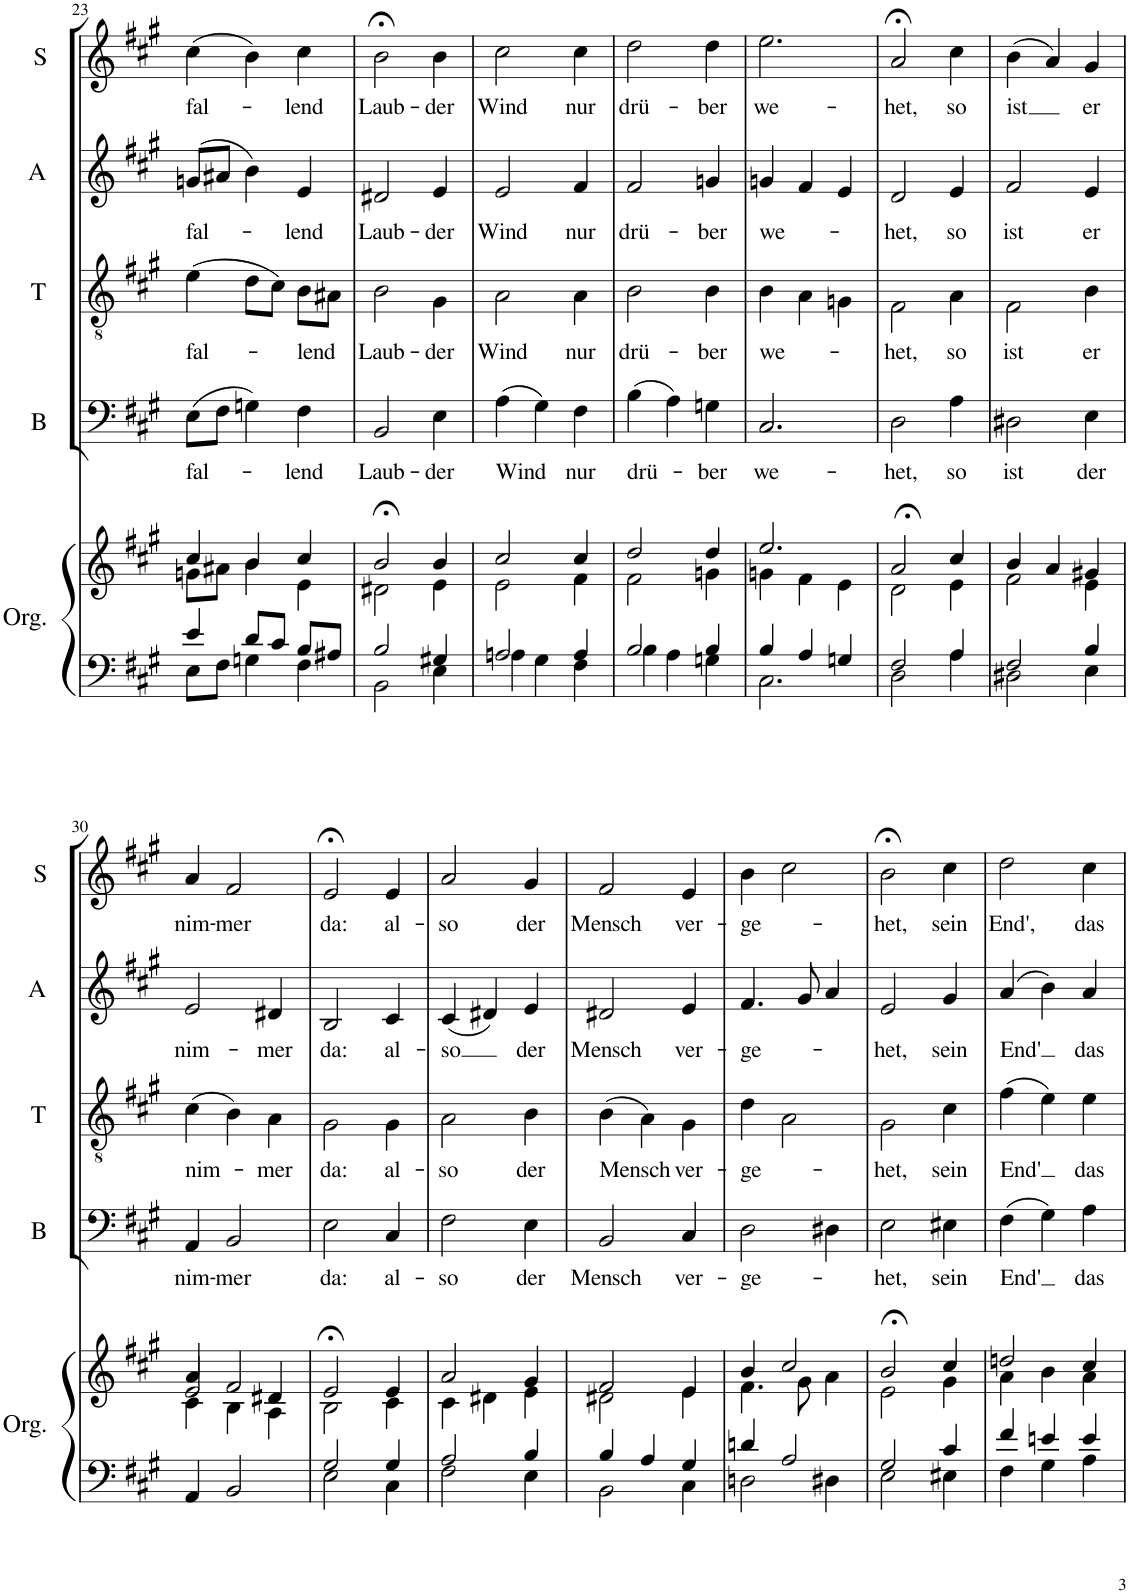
**kern	**kern	**kern	**text	**kern	**text	**kern	**text	**kern	**text
*part5	*part5	*part4	*part4	*part3	*part3	*part2	*part2	*part1	*part1
*staff6	*staff5	*staff4	*staff4	*staff3	*staff3	*staff2	*staff2	*staff1	*staff1
*I"Orgue	*	*I"B	*	*I"T	*	*I"A	*	*I"S	*
*I'Org.	*	*I'B	*	*I'T	*	*I'A	*	*I'S	*
!!LO:PB:g=z
*clefF4	*clefG2	*clefF4	*	*clefGv2	*	*clefG2	*	*clefG2	*
*k[f#c#g#]	*k[f#c#g#]	*k[f#c#g#]	*	*k[f#c#g#]	*	*k[f#c#g#]	*	*k[f#c#g#]	*
*M3/4	*M3/4	*M3/4	*	*M3/4	*	*M3/4	*	*M3/4	*
=23	=23	=23	=23	=23	=23	=23	=23	=23	=23
*^	*^	*	*	*	*	*	*	*	*
!	!	!	!	!	!LO:LY:b	!	!LO:LY:b	!	!LO:LY:b	!	!LO:LY:b
4e/	8E\L	4cc#/	8gn\L	(8E\L	fal-	(4e\	fal-	(8gn/L	fal-	(4cc#\	fal-
.	8F#\J	.	8a#X\J	8F#\J	.	.	.	8a#X/J	.	.	.
8d/L	4Gn\	4b/	4b\	4Gn\)	.	8d\L	.	4b\)	.	4b\)	.
8c#/J	.	.	.	.	.	8c#\J)	.	.	.	.	.
!	!	!	!	!	!LO:LY:b	!	!LO:LY:b	!	!LO:LY:b	!	!LO:LY:b
8B/L	4F#\	4cc#/	4e\	4F#\	-lend	8B\L	-lend	4e/	-lend	4cc#\	-lend
8A#X/J	.	.	.	.	.	8A#X\J	.	.	.	.	.
=24	=24	=24	=24	=24	=24	=24	=24	=24	=24	=24	=24
!	!	!	!	!	!LO:LY:b	!	!LO:LY:b	!	!LO:LY:b	!	!LO:LY:b
2B/	2BB\	2b;</	2d#X\	2BB/	Laub-	2B\	Laub-	2d#X/	Laub-	2b;<\	Laub-
!	!	!	!	!	!LO:LY:b	!	!LO:LY:b	!	!LO:LY:b	!	!LO:LY:b
4G#X/	4E\	4b/	4e\	4E\	-der	4G#\	-der	4e/	-der	4b\	-der
=25	=25	=25	=25	=25	=25	=25	=25	=25	=25	=25	=25
!	!	!	!	!	!LO:LY:b	!	!LO:LY:b	!	!LO:LY:b	!	!LO:LY:b
2An/	4A\	2cc#/	2e\	(4A\	Wind	2A\	Wind	2e/	Wind	2cc#\	Wind
.	4G#\	.	.	4G#\)	.	.	.	.	.	.	.
!	!	!	!	!	!LO:LY:b	!	!LO:LY:b	!	!LO:LY:b	!	!LO:LY:b
4A/	4F#\	4cc#/	4f#\	4F#\	nur	4A\	nur	4f#/	nur	4cc#\	nur
=26	=26	=26	=26	=26	=26	=26	=26	=26	=26	=26	=26
!	!	!	!	!	!LO:LY:b	!	!LO:LY:b	!	!LO:LY:b	!	!LO:LY:b
2B/	4B\	2dd/	2f#\	(4B\	drü-	2B\	drü-	2f#/	drü-	2dd\	drü-
.	4A\	.	.	4A\)	.	.	.	.	.	.	.
!	!	!	!	!	!LO:LY:b	!	!LO:LY:b	!	!LO:LY:b	!	!LO:LY:b
4B/	4Gn\	4dd/	4gn\	4Gn\	-ber	4B\	-ber	4gn/	-ber	4dd\	-ber
=27	=27	=27	=27	=27	=27	=27	=27	=27	=27	=27	=27
!	!	!	!	!	!LO:LY:b	!	!LO:LY:b	!	!LO:LY:b	!	!LO:LY:b
4B/	2.C#\	2.ee/	4gn\	2.C#/	we-	4B\	we-	4gn/	we-	2.ee\	we-
4A/	.	.	4f#\	.	.	4A\	.	4f#/	.	.	.
4Gn/	.	.	4e\	.	.	4Gn\	.	4e/	.	.	.
=28	=28	=28	=28	=28	=28	=28	=28	=28	=28	=28	=28
!	!	!	!	!	!LO:LY:b	!	!LO:LY:b	!	!LO:LY:b	!	!LO:LY:b
2F#/	2D\	2a;</	2d\	2D\	-het,	2F#\	-het,	2d/	-het,	2a;</	-het,
!	!	!	!	!	!LO:LY:b	!	!LO:LY:b	!	!LO:LY:b	!	!LO:LY:b
4A/	4A\	4cc#/	4e\	4A\	so	4A\	so	4e/	so	4cc#\	so
=29	=29	=29	=29	=29	=29	=29	=29	=29	=29	=29	=29
!	!	!	!	!	!LO:LY:b	!	!LO:LY:b	!	!LO:LY:b	!	!LO:LY:b
2F#/	2D#X\	4b/	2f#\	2D#X\	ist	2F#\	ist	2f#/	ist	(4b\	ist
.	.	4a/	.	.	.	.	.	.	.	4a/)	.
!	!	!	!	!	!LO:LY:b	!	!LO:LY:b	!	!LO:LY:b	!	!LO:LY:b
4B/	4E\	4g#X/	4e\	4E\	der	4B\	er	4e/	er	4g#/	er
!!LO:LB:g=z
=30	=30	=30	=30	=30	=30	=30	=30	=30	=30	=30	=30
*	*	*	*^	*	*	*	*	*	*	*	*
!	!	!	!	!	!	!LO:LY:b	!	!LO:LY:b	!	!LO:LY:b	!	!LO:LY:b
*v	*v	*	*	*	*	*	*	*	*	*	*	*
4AA/	4a/	4c#\	2e/	4AA/	nim-	(4c#\	nim-	2e/	nim-	4a/	nim-
!	!	!	!	!	!LO:LY:b	!	!	!	!	!	!LO:LY:b
2BB/	2f#/	4B\	.	2BB/	-mer	4B\)	.	.	.	2f#/	-mer
!	!	!	!	!	!	!	!LO:LY:b	!	!LO:LY:b	!	!
.	.	4A\	4d#X/	.	.	4A\	-mer	4d#X/	-mer	.	.
=31	=31	=31	=31	=31	=31	=31	=31	=31	=31	=31	=31
*^	*	*	*	*	*	*	*	*	*	*	*
!	!	!	!	!	!	!LO:LY:b	!	!LO:LY:b	!	!LO:LY:b	!	!LO:LY:b
*	*	*	*v	*v	*	*	*	*	*	*	*	*
2G#/	2E\	2e;</	2B\	2E\	da:	2G#\	da:	2B/	da:	2e;</	da:
!	!	!	!	!	!LO:LY:b	!	!LO:LY:b	!	!LO:LY:b	!	!LO:LY:b
4G#/	4C#\	4e/	4c#\	4C#/	al-	4G#\	al-	4c#/	al-	4e/	al-
=32	=32	=32	=32	=32	=32	=32	=32	=32	=32	=32	=32
!	!	!	!	!	!LO:LY:b	!	!LO:LY:b	!	!LO:LY:b	!	!LO:LY:b
2A/	2F#\	2a/	4c#\	2F#\	-so	2A\	-so	(4c#/	-so	2a/	-so
.	.	.	4d#X\	.	.	.	.	4d#X/)	.	.	.
!	!	!	!	!	!LO:LY:b	!	!LO:LY:b	!	!LO:LY:b	!	!LO:LY:b
4B/	4E\	4g#/	4e\	4E\	der	4B\	der	4e/	der	4g#/	der
=33	=33	=33	=33	=33	=33	=33	=33	=33	=33	=33	=33
!	!	!	!	!	!LO:LY:b	!	!LO:LY:b	!	!LO:LY:b	!	!LO:LY:b
4B/	2BB\	2f#/	2d#X\	2BB/	Mensch	(4B\	Mensch	2d#X/	Mensch	2f#/	Mensch
4A/	.	.	.	.	.	4A\)	.	.	.	.	.
!	!	!	!	!	!LO:LY:b	!	!LO:LY:b	!	!LO:LY:b	!	!LO:LY:b
4G#/	4C#\	4e/	4e\	4C#/	ver-	4G#\	ver-	4e/	ver-	4e/	ver-
=34	=34	=34	=34	=34	=34	=34	=34	=34	=34	=34	=34
!	!	!	!	!	!LO:LY:b	!	!LO:LY:b	!	!LO:LY:b	!	!LO:LY:b
4dn/	2Dn\	4b/	4.f#\	2D\	-ge-	4d\	-ge-	4.f#/	-ge-	4b\	-ge-
2A/	.	2cc#/	.	.	.	2A\	.	.	.	2cc#\	.
.	.	.	8g#\	.	.	.	.	8g#/	.	.	.
.	4D#X\	.	4a\	4D#X\	.	.	.	4a/	.	.	.
=35	=35	=35	=35	=35	=35	=35	=35	=35	=35	=35	=35
!	!	!	!	!	!LO:LY:b	!	!LO:LY:b	!	!LO:LY:b	!	!LO:LY:b
2G#/	2E\	2b;</	2e\	2E\	-het,	2G#\	-het,	2e/	-het,	2b;<\	-het,
!	!	!	!	!	!LO:LY:b	!	!LO:LY:b	!	!LO:LY:b	!	!LO:LY:b
4c#/	4E#X\	4cc#/	4g#\	4E#X\	sein	4c#\	sein	4g#/	sein	4cc#\	sein
=36	=36	=36	=36	=36	=36	=36	=36	=36	=36	=36	=36
!	!	!	!	!	!LO:LY:b	!	!LO:LY:b	!	!LO:LY:b	!	!LO:LY:b
4f#/	4F#\	2ddn/	4a\	(4F#\	End'	(4f#\	End'	(4a/	End'	2dd\	End',
4en/	4G#\	.	4b\	4G#\)	.	4e\)	.	4b\)	.	.	.
!	!	!	!	!	!LO:LY:b	!	!LO:LY:b	!	!LO:LY:b	!	!LO:LY:b
4e/	4A\	4cc#/	4a\	4A\	das	4e\	das	4a/	das	4cc#\	das
*v	*v	*	*	*	*	*	*	*	*	*	*
*	*v	*v	*	*	*	*	*	*	*	*
=	=	=	=	=	=	=	=	=	=
*-	*-	*-	*-	*-	*-	*-	*-	*-	*-
